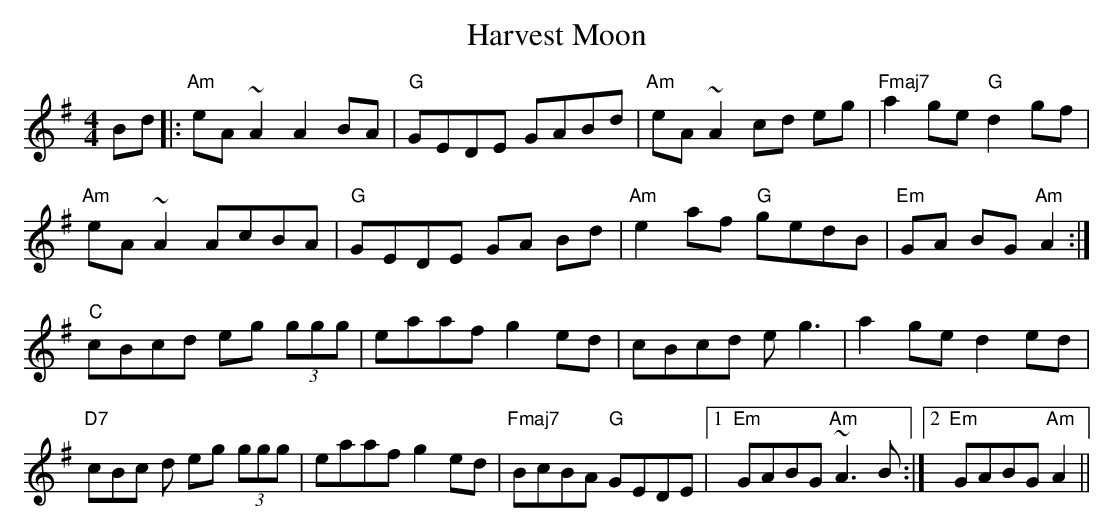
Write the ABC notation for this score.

X:1
T: Harvest Moon
M: 4/4
L: 1/8
K: Ador
Bd|:"Am"eA ~A2A2BA|"G"GEDE GABd|"Am"eA ~A2 cd eg|"Fmaj7"a2 ge "G"d2gf|
"Am"eA ~A2 AcBA|"G"GEDE GA Bd|"Am"e2 af "G"gedB|"Em"GA BG "Am"A2:|
"C"cBcd eg (3ggg|eaaf g2 ed|cBcd eg3|a2ge d2ed|
"D7"cBc d eg (3ggg|eaaf g2ed|"Fmaj7"BcBA "G"GEDE|1 "Em"GABG "Am"~A3 B:|2 "Em"GABG "Am"A2||
